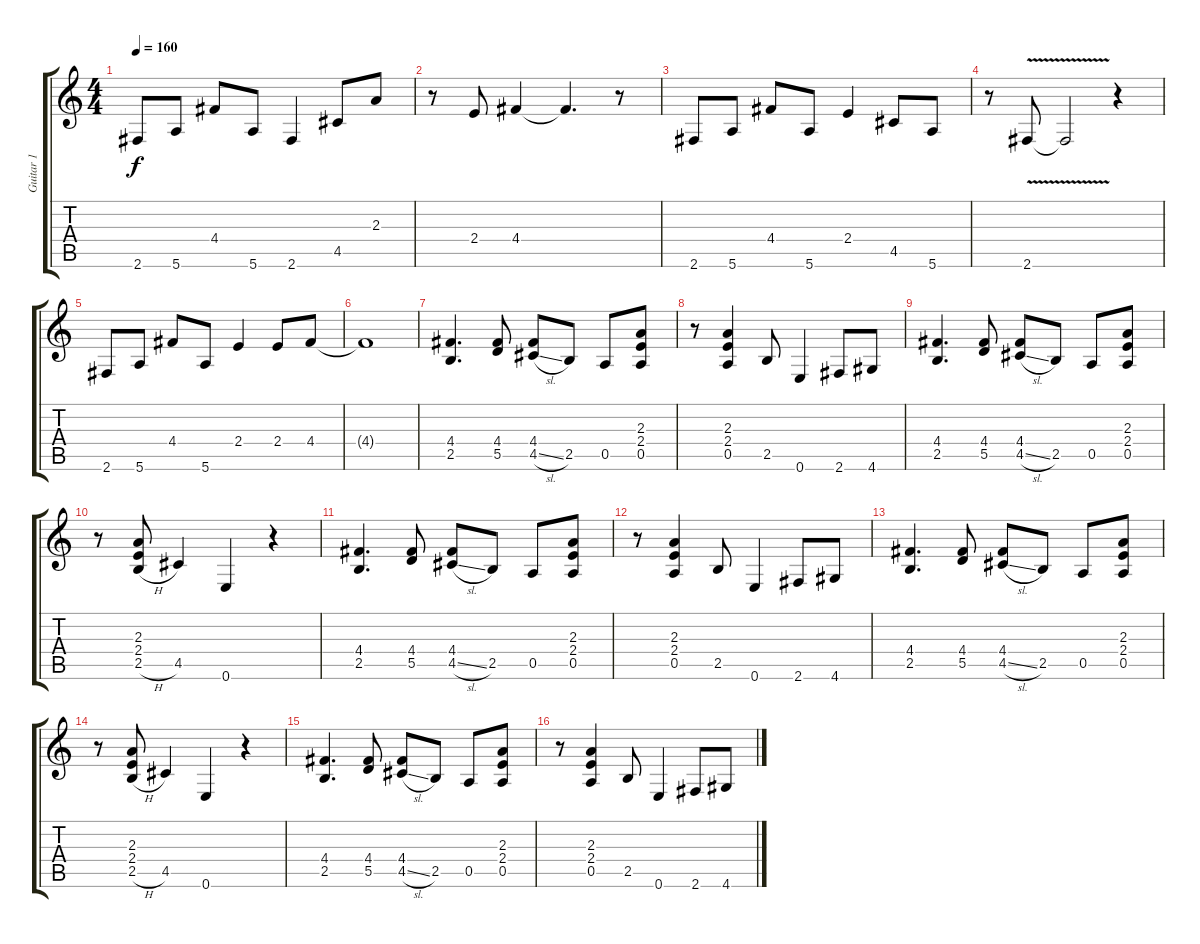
\track ("Guitar 1" "Guitar 1") {instrument overdrivenguitar}
\staff {score tabs}
\tuning (E4 B3 G3 D3 A2 E2) {hide}
\ts (4 4)
\tempo 160
\clef g2
\ks c
2.6.8{dy f} 5.6.8 4.4.8 5.6.8 2.6.4 4.5.8 2.3.8 |
r.8 2.4.8 4.4.4 4.4{t}.4{d} r.8 |
2.6.8 5.6.8 4.4.8 5.6.8 2.4.4 4.5.8 5.6.8 |
r.8 2.6{v}.8 2.6{v t}.2 r.4 |
2.6.8 5.6.8 4.4.8 5.6.8 2.4.4 2.4.8 4.4.8 |
4.4{t}.1 |
(4.4 2.5).4{d} (4.4 5.5).8 (4.4 4.5{sl}).8 2.5.8 0.5.8 (2.3 2.4 0.5).8 |
r.8 (2.3 2.4 0.5).4 2.5.8 0.6.4 2.6.8 4.6.8 |
(4.4 2.5).4{d} (4.4 5.5).8 (4.4 4.5{sl}).8 2.5.8 0.5.8 (2.3 2.4 0.5).8 |
r.8 (2.3 2.4 2.5{h}).8 4.5.4 0.6.4 r.4 |
(4.4 2.5).4{d} (4.4 5.5).8 (4.4 4.5{sl}).8 2.5.8 0.5.8 (2.3 2.4 0.5).8 |
r.8 (2.3 2.4 0.5).4 2.5.8 0.6.4 2.6.8 4.6.8 |
(4.4 2.5).4{d} (4.4 5.5).8 (4.4 4.5{sl}).8 2.5.8 0.5.8 (2.3 2.4 0.5).8 |
r.8 (2.3 2.4 2.5{h}).8 4.5.4 0.6.4 r.4 |
(4.4 2.5).4{d} (4.4 5.5).8 (4.4 4.5{sl}).8 2.5.8 0.5.8 (2.3 2.4 0.5).8 |
r.8 (2.3 2.4 0.5).4 2.5.8 0.6.4 2.6.8 4.6.8
